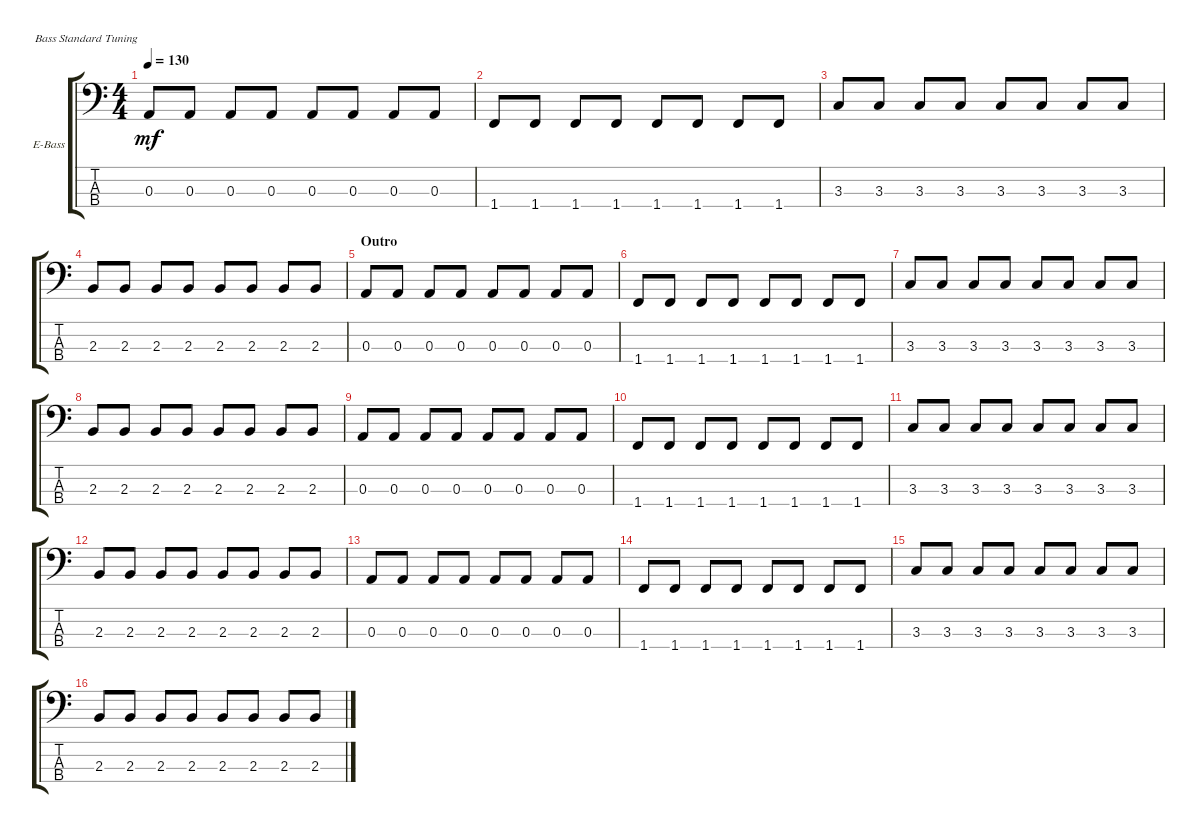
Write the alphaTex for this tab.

\defaultSystemsLayout 4
\bracketExtendMode groupsimilarinstruments
\firstSystemTrackNameOrientation horizontal
\otherSystemsTrackNameOrientation horizontal
\track ("E-Bass" "E-Bass") {instrument electricbassfinger}
\staff {score tabs}
\tuning (G2 D2 A1 E1)
\ts (4 4)
\tempo 130
\clef f4
\ks c
0.3.8{dy mf} 0.3.8 0.3.8 0.3.8 0.3.8 0.3.8 0.3.8 0.3.8 |
1.4.8 1.4.8 1.4.8 1.4.8 1.4.8 1.4.8 1.4.8 1.4.8 |
3.3.8 3.3.8 3.3.8 3.3.8 3.3.8 3.3.8 3.3.8 3.3.8 |
2.3.8 2.3.8 2.3.8 2.3.8 2.3.8 2.3.8 2.3.8 2.3.8 |
\section ("" "Outro")
0.3.8 0.3.8 0.3.8 0.3.8 0.3.8 0.3.8 0.3.8 0.3.8 |
1.4.8 1.4.8 1.4.8 1.4.8 1.4.8 1.4.8 1.4.8 1.4.8 |
3.3.8 3.3.8 3.3.8 3.3.8 3.3.8 3.3.8 3.3.8 3.3.8 |
2.3.8 2.3.8 2.3.8 2.3.8 2.3.8 2.3.8 2.3.8 2.3.8 |
0.3.8 0.3.8 0.3.8 0.3.8 0.3.8 0.3.8 0.3.8 0.3.8 |
1.4.8 1.4.8 1.4.8 1.4.8 1.4.8 1.4.8 1.4.8 1.4.8 |
3.3.8 3.3.8 3.3.8 3.3.8 3.3.8 3.3.8 3.3.8 3.3.8 |
2.3.8 2.3.8 2.3.8 2.3.8 2.3.8 2.3.8 2.3.8 2.3.8 |
0.3.8 0.3.8 0.3.8 0.3.8 0.3.8 0.3.8 0.3.8 0.3.8 |
1.4.8 1.4.8 1.4.8 1.4.8 1.4.8 1.4.8 1.4.8 1.4.8 |
3.3.8 3.3.8 3.3.8 3.3.8 3.3.8 3.3.8 3.3.8 3.3.8 |
2.3.8 2.3.8 2.3.8 2.3.8 2.3.8 2.3.8 2.3.8 2.3.8
